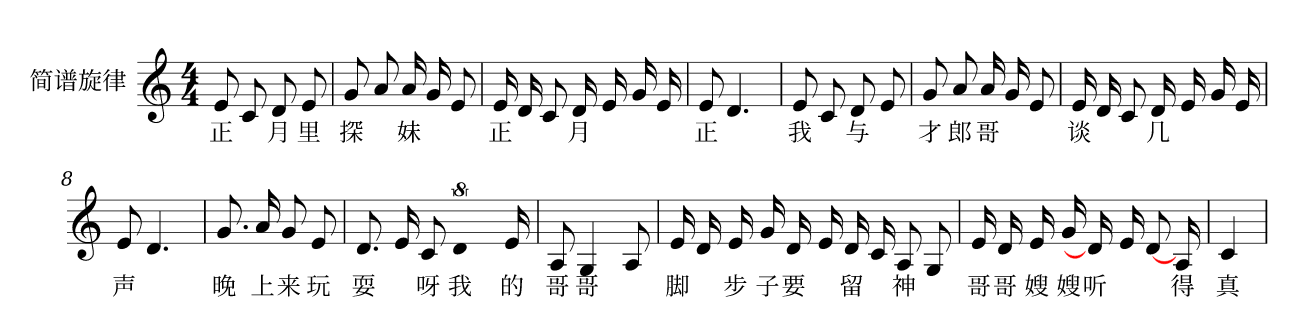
**kern	**text
*part1	*part1
*staff1	*staff1
*I"简谱旋律	*
*k[]	*
*M4/4	*
=1	=1
8e	正
8c	.
8d	月
8e	里
=2	=2
8g	探
8a	.
16a	妹
16g	.
8e	.
=3	=3
16e	正
16d	.
8c	.
16d	月
16e	.
16g	.
16e	.
=4	=4
8e	正
4.d	.
=5	=5
8e	我
8c	.
8d	与
8e	.
=6	=6
8g	才
8a	郎
16a	哥
16g	.
8e	.
=7	=7
16e	谈
16d	.
8c	.
16d	几
16e	.
16g	.
16e	.
=8	=8
8e	声
4.d	.
=9	=9
8.g	晚
16a	上
8g	来
8e	玩
=10	=10
8.d	耍
16e	.
8c	呀
!LO:N:vis=4	!
16%5d	我
16e	的
=11	=11
8A	哥
4G	哥
8A	.
=12	=12
16e	脚
16d	.
16e	步
16g	子
16d	要
16e	.
16d	留
16c	.
8A	神
8G	.
=13	=13
16e	哥
16d	哥
16e	嫂
16g	嫂
16d]	听
16e	.
[8d	.
16A	得
=14	=14
4c	真
=	=
*-	*-
